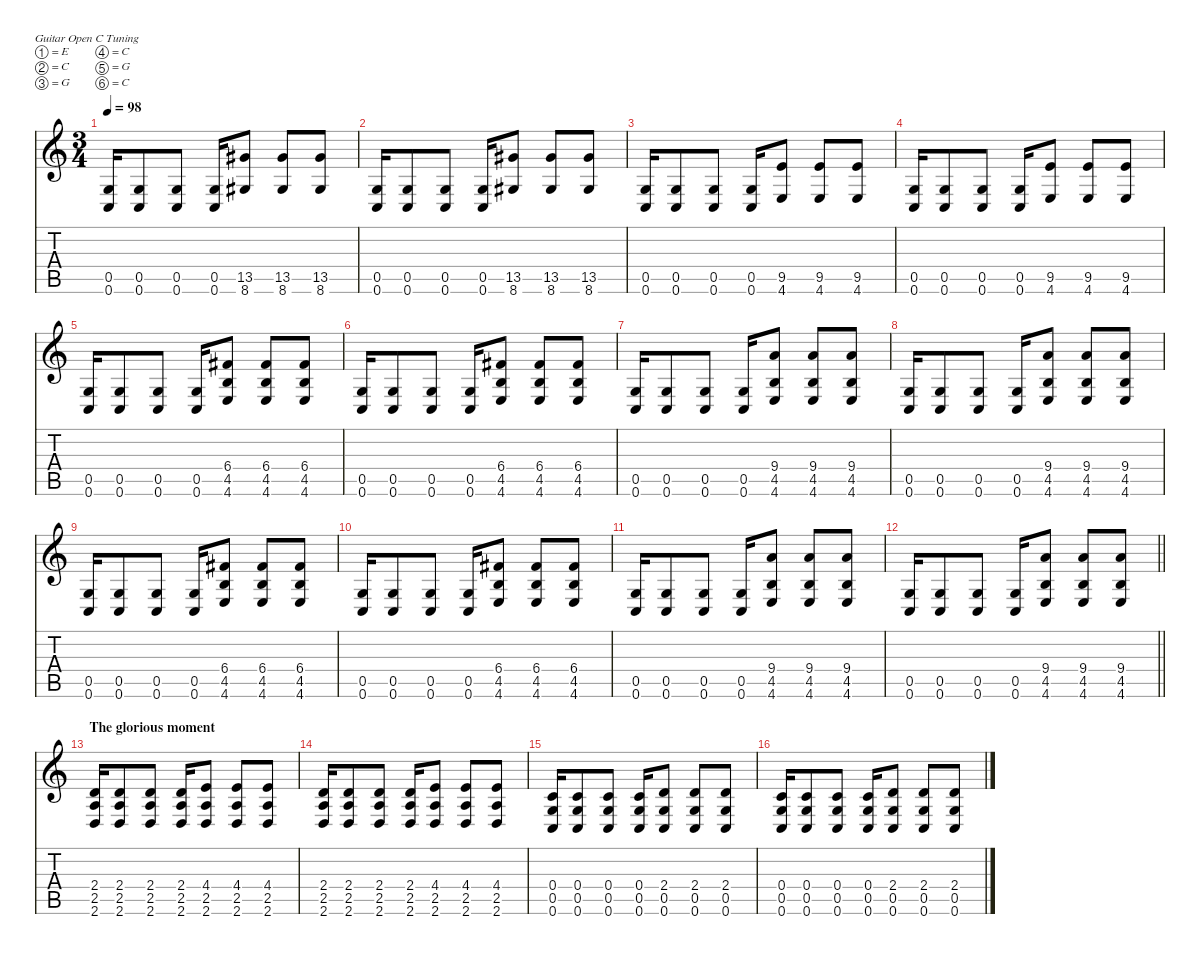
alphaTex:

\defaultSystemsLayout 4
\hideDynamics
\bracketExtendMode nobrackets
\singleTrackTrackNamePolicy hidden
\multiTrackTrackNamePolicy hidden
\firstSystemTrackNameMode fullname
\firstSystemTrackNameOrientation horizontal
\otherSystemsTrackNameOrientation horizontal
\track ("Guitar II (secondary guitar)" "dist.guit.") {instrument distortionguitar}
\staff {score tabs}
\tuning (E4 C4 G3 C3 G2 C2)
\ts (3 4)
\tempo 98
\clef g2
\ks c
(0.5 0.6).16{dy f beam Up} (0.5 0.6).8{beam Up} (0.5 0.6).8{beam Up} (0.5 0.6).16{beam Up} (13.5{acc #} 8.6{acc #}).8{beam Up} (13.5{acc #} 8.6{acc #}).8{beam Up} (13.5{acc #} 8.6{acc #}).8{beam Up} |
(0.5 0.6).16{beam Up} (0.5 0.6).8{beam Up} (0.5 0.6).8{beam Up} (0.5 0.6).16{beam Up} (13.5{acc #} 8.6{acc #}).8{beam Up} (13.5{acc #} 8.6{acc #}).8{beam Up} (13.5{acc #} 8.6{acc #}).8{beam Up} |
(0.5 0.6).16{beam Up} (0.5 0.6).8{beam Up} (0.5 0.6).8{beam Up} (0.5 0.6).16{beam Up} (9.5 4.6).8{beam Up} (9.5 4.6).8{beam Up} (9.5 4.6).8{beam Up} |
(0.5 0.6).16{beam Up} (0.5 0.6).8{beam Up} (0.5 0.6).8{beam Up} (0.5 0.6).16{beam Up} (9.5 4.6).8{beam Up} (9.5 4.6).8{beam Up} (9.5 4.6).8{beam Up} |
(0.5 0.6).16{beam Up} (0.5 0.6).8{beam Up} (0.5 0.6).8{beam Up} (0.5 0.6).16{beam Up} (6.4{acc #} 4.5 4.6).8{beam Up} (6.4{acc #} 4.5 4.6).8{beam Up} (6.4{acc #} 4.5 4.6).8{beam Up} |
(0.5 0.6).16{beam Up} (0.5 0.6).8{beam Up} (0.5 0.6).8{beam Up} (0.5 0.6).16{beam Up} (6.4{acc #} 4.5 4.6).8{beam Up} (6.4{acc #} 4.5 4.6).8{beam Up} (6.4{acc #} 4.5 4.6).8{beam Up} |
(0.5 0.6).16{beam Up} (0.5 0.6).8{beam Up} (0.5 0.6).8{beam Up} (0.5 0.6).16{beam Up} (9.4 4.5 4.6).8{beam Up} (9.4 4.5 4.6).8{beam Up} (9.4 4.5 4.6).8{beam Up} |
(0.5 0.6).16{beam Up} (0.5 0.6).8{beam Up} (0.5 0.6).8{beam Up} (0.5 0.6).16{beam Up} (9.4 4.5 4.6).8{beam Up} (9.4 4.5 4.6).8{beam Up} (9.4 4.5 4.6).8{beam Up} |
(0.5 0.6).16{beam Up} (0.5 0.6).8{beam Up} (0.5 0.6).8{beam Up} (0.5 0.6).16{beam Up} (6.4{acc #} 4.5 4.6).8{beam Up} (6.4{acc #} 4.5 4.6).8{beam Up} (6.4{acc #} 4.5 4.6).8{beam Up} |
(0.5 0.6).16{beam Up} (0.5 0.6).8{beam Up} (0.5 0.6).8{beam Up} (0.5 0.6).16{beam Up} (6.4{acc #} 4.5 4.6).8{beam Up} (6.4{acc #} 4.5 4.6).8{beam Up} (6.4{acc #} 4.5 4.6).8{beam Up} |
(0.5 0.6).16{beam Up} (0.5 0.6).8{beam Up} (0.5 0.6).8{beam Up} (0.5 0.6).16{beam Up} (9.4 4.5 4.6).8{beam Up} (9.4 4.5 4.6).8{beam Up} (9.4 4.5 4.6).8{beam Up} |
\barLineRight lightlight
(0.5 0.6).16{beam Up} (0.5 0.6).8{beam Up} (0.5 0.6).8{beam Up} (0.5 0.6).16{beam Up} (9.4 4.5 4.6).8{beam Up} (9.4 4.5 4.6).8{beam Up} (9.4 4.5 4.6).8{beam Up} |
\section ("" "The glorious moment")
(2.4 2.5 2.6).16{beam Up} (2.4 2.5 2.6).8{beam Up} (2.4 2.5 2.6).8{beam Up} (2.4 2.5 2.6).16{beam Up} (4.4 2.5 2.6).8{beam Up} (4.4 2.5 2.6).8{beam Up} (4.4 2.5 2.6).8{beam Up} |
(2.4 2.5 2.6).16{beam Up} (2.4 2.5 2.6).8{beam Up} (2.4 2.5 2.6).8{beam Up} (2.4 2.5 2.6).16{beam Up} (4.4 2.5 2.6).8{beam Up} (4.4 2.5 2.6).8{beam Up} (4.4 2.5 2.6).8{beam Up} |
(0.4 0.5 0.6).16{beam Up} (0.4 0.5 0.6).8{beam Up} (0.4 0.5 0.6).8{beam Up} (0.4 0.5 0.6).16{beam Up} (2.4 0.5 0.6).8{beam Up} (2.4 0.5 0.6).8{beam Up} (2.4 0.5 0.6).8{beam Up} |
(0.4 0.5 0.6).16{beam Up} (0.4 0.5 0.6).8{beam Up} (0.4 0.5 0.6).8{beam Up} (0.4 0.5 0.6).16{beam Up} (2.4 0.5 0.6).8{beam Up} (2.4 0.5 0.6).8{beam Up} (2.4 0.5 0.6).8{beam Up}
